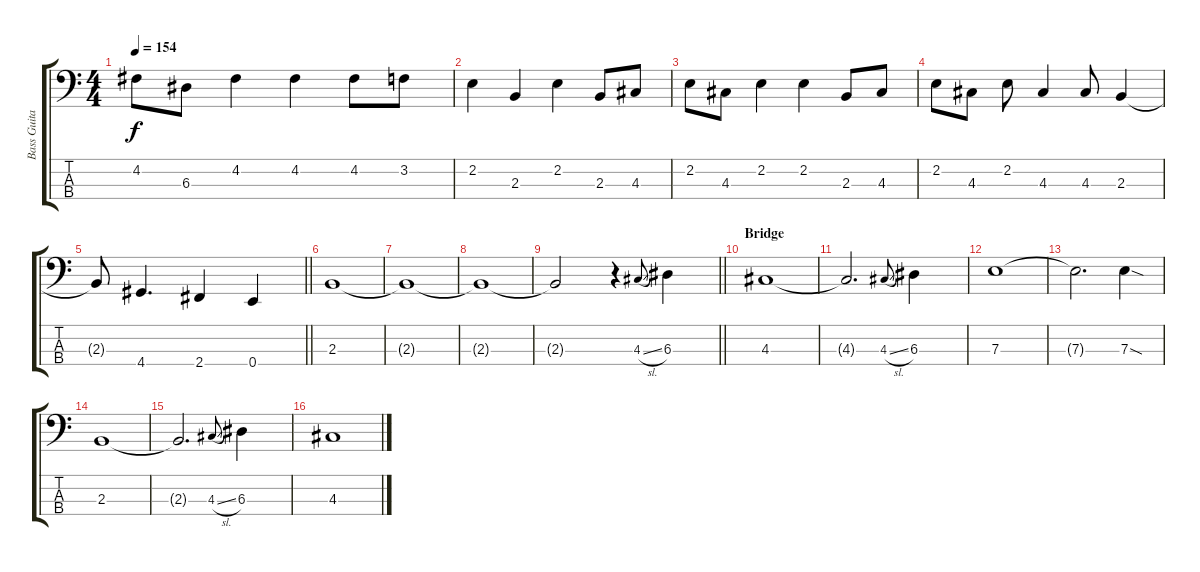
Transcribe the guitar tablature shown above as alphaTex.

\track ("Bass Guitar" "Bass Guita") {instrument electricbassfinger}
\staff {score tabs}
\tuning (G2 D2 A1 E1) {hide}
\ts (4 4)
\tempo 154
\clef f4
\ks c
4.2.8{dy f} 6.3.8 4.2.4 4.2.4 4.2.8 3.2.8 |
2.2.4 2.3.4 2.2.4 2.3.8 4.3.8 |
2.2.8 4.3.8 2.2.4 2.2.4 2.3.8 4.3.8 |
2.2.8 4.3.8 2.2.8 4.3.4 4.3.8 2.3.4 |
\barLineRight lightlight
2.3{t}.8 4.4.4{d} 2.4.4 0.4.4 |
2.3.1 |
2.3{t}.1 |
2.3{t}.1 |
\barLineRight lightlight
2.3{t}.2 r.4 4.3{sl}.8{gr onbeat} 6.3.4 |
\section ("" "Bridge")
4.3.1 |
4.3{t}.2{d} 4.3{sl}.8{gr onbeat} 6.3.4 |
7.3.1 |
7.3{t}.2{d} 7.3{sod}.4 |
2.3.1 |
2.3{t}.2{d} 4.3{sl}.8{gr onbeat} 6.3.4 |
4.3.1
